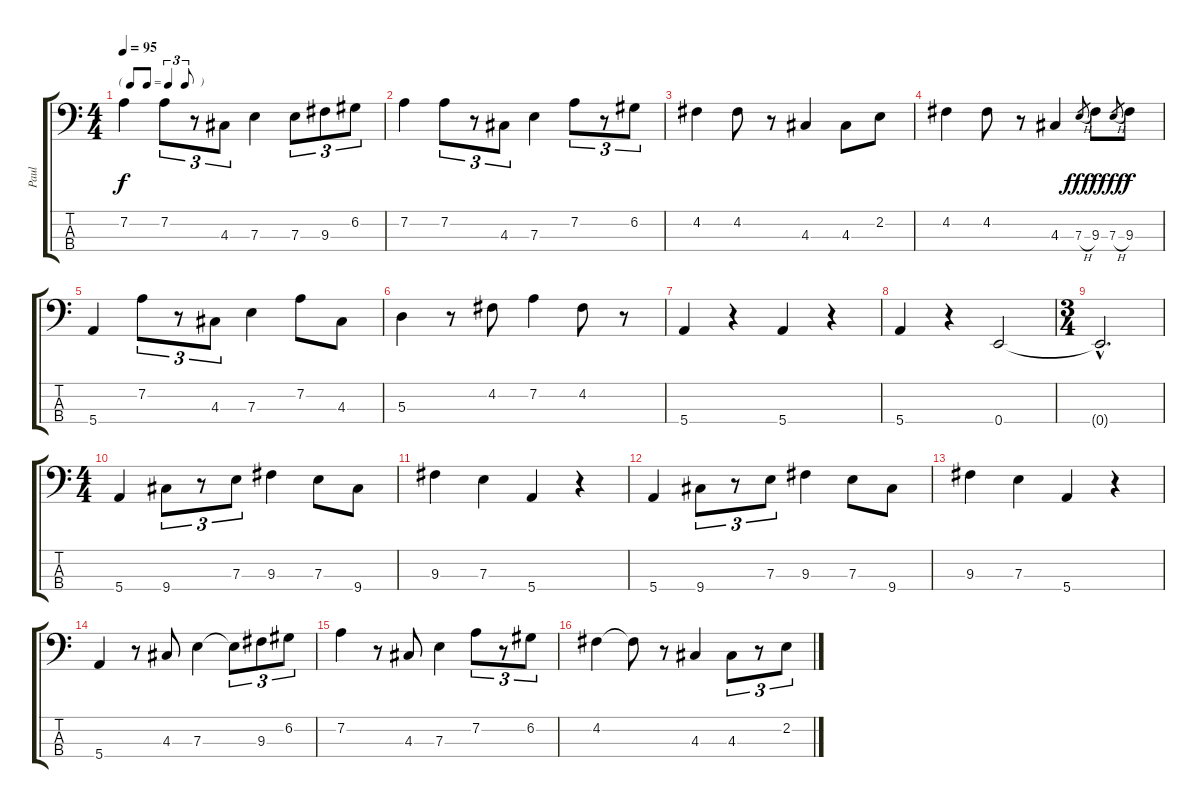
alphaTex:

\track ("Paul" "Paul") {instrument electricbassfinger}
\staff {score tabs}
\tuning (G2 D2 A1 E1) {hide}
\ts (4 4)
\tf triplet8th
\tempo 95
\clef f4
\ks c
7.2.4{dy f} 7.2.8{tu (3 2)} r.8{tu (3 2)} 4.3.8{tu (3 2)} 7.3.4 7.3.8{tu (3 2)} 9.3.8{tu (3 2)} 6.2.8{tu (3 2)} |
7.2.4 7.2.8{tu (3 2)} r.8{tu (3 2)} 4.3.8{tu (3 2)} 7.3.4 7.2.8{tu (3 2)} r.8{tu (3 2)} 6.2.8{tu (3 2)} |
4.2.4 4.2.8 r.8 4.3.4 4.3.8 2.2.8 |
4.2.4 4.2.8 r.8 4.3.4 7.3{h}.8{gr dy fff} 9.3.8{dy f} 7.3{h}.8{gr dy fff} 9.3.8{dy f} |
5.4.4 7.2.8{tu (3 2)} r.8{tu (3 2)} 4.3.8{tu (3 2)} 7.3.4 7.2.8 4.3.8 |
5.3.4 r.8 4.2.8 7.2.4 4.2.8 r.8 |
5.4.4 r.4 5.4.4 r.4 |
5.4.4 r.4 0.4.2 |
\ts (3 4)
0.4{hac t}.2{d} |
\ts (4 4)
5.4.4 9.4.8{tu (3 2)} r.8{tu (3 2)} 7.3.8{tu (3 2)} 9.3.4 7.3.8 9.4.8 |
9.3.4 7.3.4 5.4.4 r.4 |
5.4.4 9.4.8{tu (3 2)} r.8{tu (3 2)} 7.3.8{tu (3 2)} 9.3.4 7.3.8 9.4.8 |
9.3.4 7.3.4 5.4.4 r.4 |
5.4.4 r.8 4.3.8 7.3.4 7.3{t}.8{tu (3 2)} 9.3.8{tu (3 2)} 6.2.8{tu (3 2)} |
7.2.4 r.8 4.3.8 7.3.4 7.2.8{tu (3 2)} r.8{tu (3 2)} 6.2.8{tu (3 2)} |
4.2.4 4.2{t}.8 r.8 4.3.4 4.3.8{tu (3 2)} r.8{tu (3 2)} 2.2.8{tu (3 2)}
